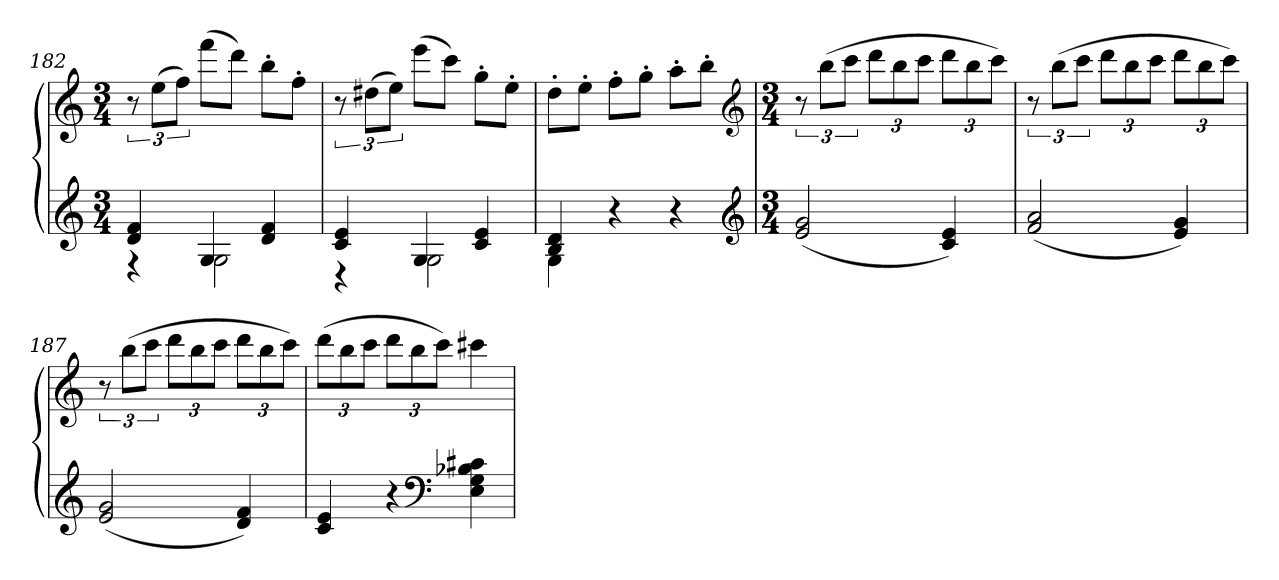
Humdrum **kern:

**kern	**kern
*part1	*part1
*staff2	*staff1
*clefG2	*clefG2
*k[]	*k[]
*C:	*C:
*M3/4	*M3/4
=182	=182
*^	*
4d 4f	4r	12r
.	.	(12eeL
.	.	12ffJ)
4G	2G	(8fffL
.	.	8dddJ)
4d 4f	.	8bb'L
.	.	8ff'J
=183	=183	=183
4c 4e	4r	12r
.	.	(12dd#XL
.	.	12eeJ)
4G	2G	(8eeeL
.	.	8cccJ)
4c 4e	.	8gg'L
.	.	8ee'J
=184	=184	=184
4B 4d	4G	8dd'L
.	.	8ee'J
4r	2ryy	8ff'L
.	.	8gg'J
4r	.	8aa'L
.	.	8bb'J
*v	*v	*
*clefG2	*clefG2
*k[]	*k[]
*C:	*C:
=185	=185
*M3/4	*M3/4
(2e 2g	12r
.	(12bbL
.	12cccJ
.	12dddL
.	12bb
.	12cccJ
4c 4e)	12dddL
.	12bb
.	12cccJ)
=186	=186
(2f 2a	12r
.	(12bbL
.	12cccJ
.	12dddL
.	12bb
.	12cccJ
4e 4g)	12dddL
.	12bb
.	12cccJ)
=187	=187
(2e 2g	12r
.	(12bbL
.	12cccJ
.	12dddL
.	12bb
.	12cccJ
4d 4f)	12dddL
.	12bb
.	12cccJ)
=188	=188
4c 4e	(12dddL
.	12bb
.	12cccJ
4r	12dddL
.	12bb
.	12cccJ)
*clefF4	*
4E 4G 4B-X 4c#X	4ccc#X
=	=
*-	*-
